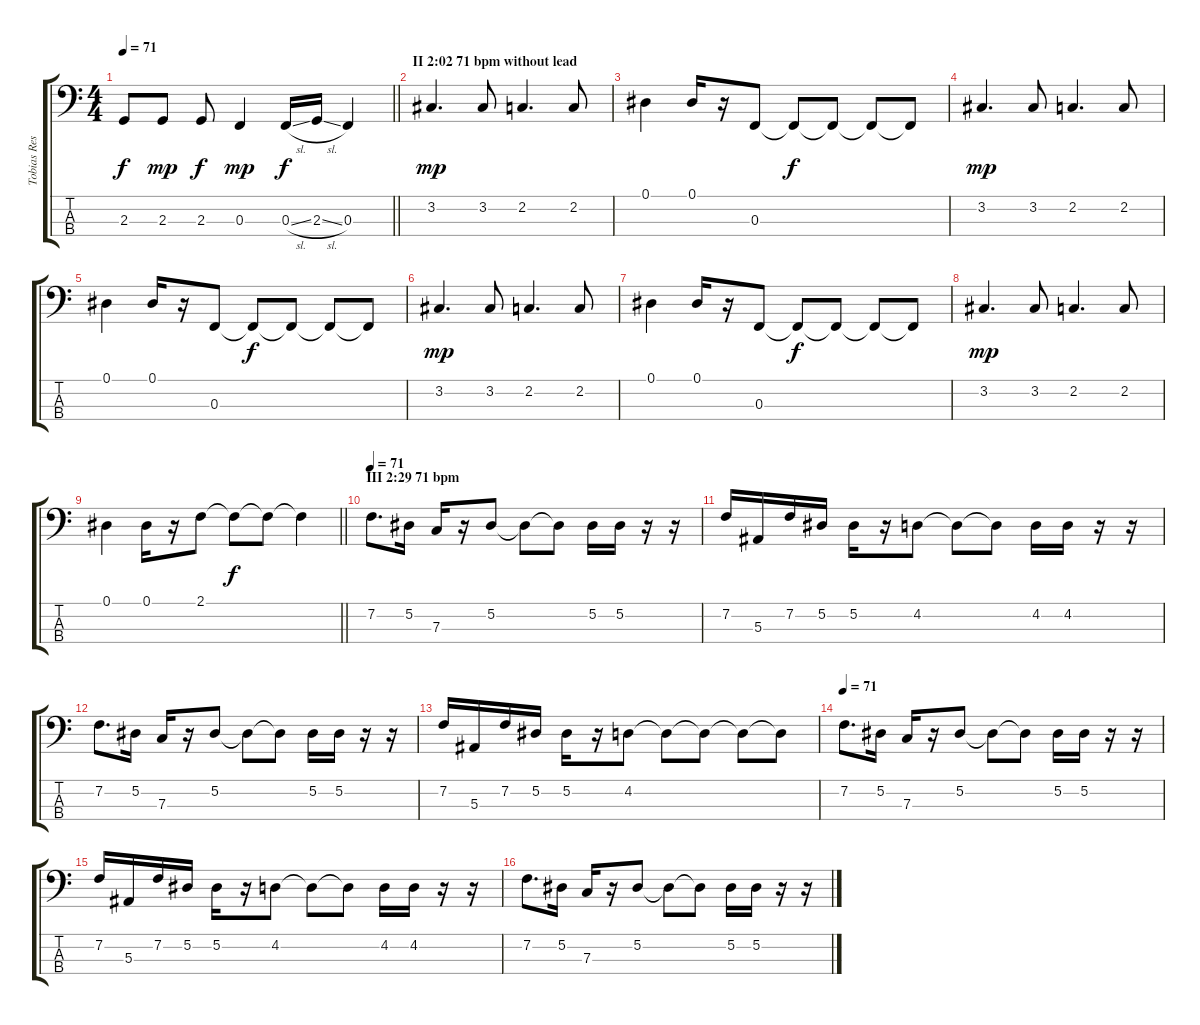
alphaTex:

\track ("Tobias Resch (Bass Guitar) C Tuning" "Tobias Res") {instrument electricbassfinger}
\staff {score tabs}
\tuning (Eb2 Bb1 F1 C1) {hide}
\ts (4 4)
\tempo 71
\clef f4
\barLineRight lightlight
\ks c
2.3.8{dy f} 2.3.8{dy mp} 2.3.8{dy f} 0.3.4{dy mp} 0.3{sl}.16{dy f} 2.3{sl}.16 0.3.4 |
\section ("" "II 2:02 71 bpm without lead")
3.2.4{d dy mp} 3.2.8 2.2.4{d} 2.2.8 |
0.1.4 0.1.16 r.16 0.3.8 0.3{t}.8{dy f} 0.3{t}.8 0.3{t}.8 0.3{t}.8 |
3.2.4{d dy mp} 3.2.8 2.2.4{d} 2.2.8 |
0.1.4 0.1.16 r.16 0.3.8 0.3{t}.8{dy f} 0.3{t}.8 0.3{t}.8 0.3{t}.8 |
3.2.4{d dy mp} 3.2.8 2.2.4{d} 2.2.8 |
0.1.4 0.1.16 r.16 0.3.8 0.3{t}.8{dy f} 0.3{t}.8 0.3{t}.8 0.3{t}.8 |
3.2.4{d dy mp} 3.2.8 2.2.4{d} 2.2.8 |
\barLineRight lightlight
0.1.4 0.1.16 r.16 2.1.8 2.1{t}.8{dy f} 2.1{t}.8 2.1{t}.4 |
\section ("" "III 2:29 71 bpm")
\tempo 71
7.2.8{d} 5.2.16 7.3.16 r.16 5.2.8 5.2{t}.8 5.2{t}.8 5.2.16 5.2.16 r.16 r.16 |
7.2.16 5.3.16 7.2.16 5.2.16 5.2.16 r.16 4.2.8 4.2{t}.8 4.2{t}.8 4.2.16 4.2.16 r.16 r.16 |
7.2.8{d} 5.2.16 7.3.16 r.16 5.2.8 5.2{t}.8 5.2{t}.8 5.2.16 5.2.16 r.16 r.16 |
7.2.16 5.3.16 7.2.16 5.2.16 5.2.16 r.16 4.2.8 4.2{t}.8 4.2{t}.8 4.2{t}.8 4.2{t}.8 |
\tempo 71
7.2.8{d} 5.2.16 7.3.16 r.16 5.2.8 5.2{t}.8 5.2{t}.8 5.2.16 5.2.16 r.16 r.16 |
7.2.16 5.3.16 7.2.16 5.2.16 5.2.16 r.16 4.2.8 4.2{t}.8 4.2{t}.8 4.2.16 4.2.16 r.16 r.16 |
7.2.8{d} 5.2.16 7.3.16 r.16 5.2.8 5.2{t}.8 5.2{t}.8 5.2.16 5.2.16 r.16 r.16
